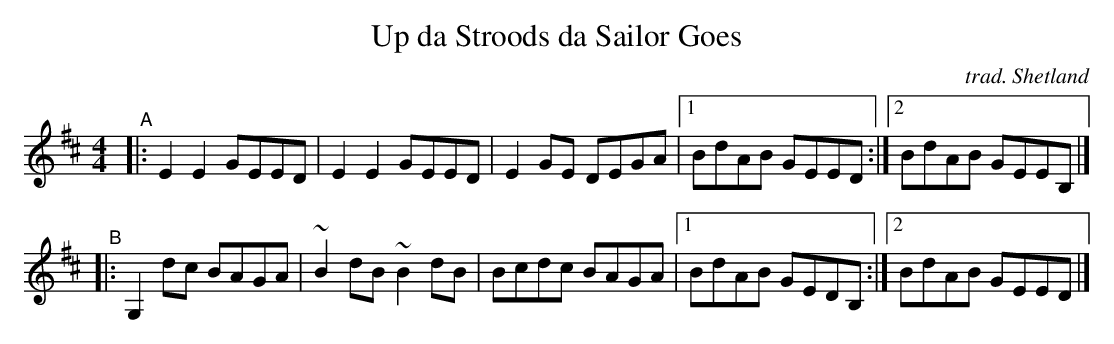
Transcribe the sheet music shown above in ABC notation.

X:1
T: Up da Stroods da Sailor Goes
C: trad. Shetland
M: 4/4
L: 1/8
K: Edor
"^A"|: E2E2  GEED |  E2E2  GEED | E2GE DEGA |[1 BdAB GEED :|[2 BdAB GEEB,|]
"^B"|: G,2dc BAGA | ~B2dB ~B2dB | Bcdc BAGA |[1 BdAB GEDB,:|[2 BdAB GEED |]
